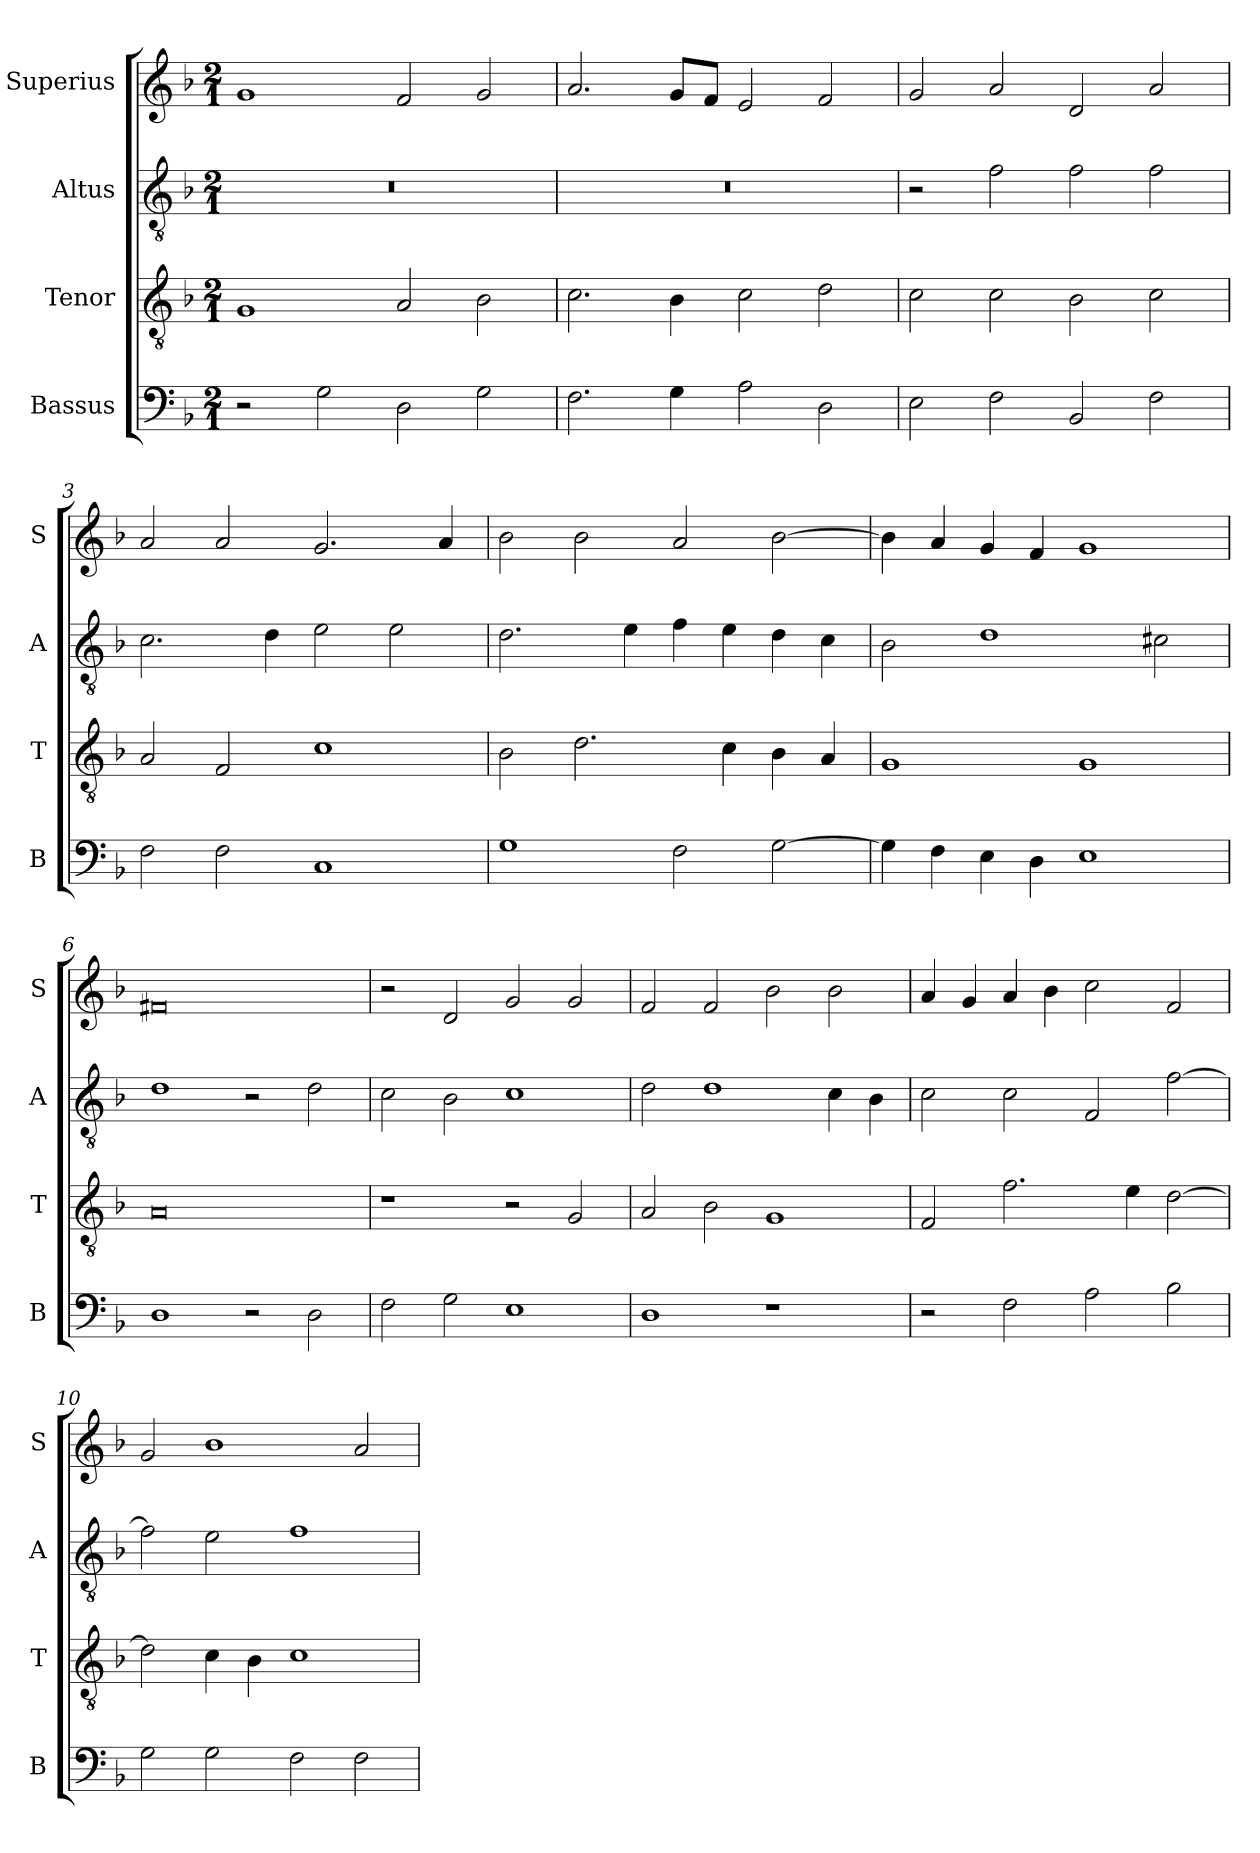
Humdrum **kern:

**kern	**kern	**kern	**kern
*part4	*part3	*part2	*part1
*staff4	*staff3	*staff2	*staff1
*I"Bassus	*I"Tenor	*I"Altus	*I"Superius
*I'B	*I'T	*I'A	*I'S
*clefF4	*clefGv2	*clefGv2	*clefG2
*k[b-]	*k[b-]	*k[b-]	*k[b-]
*F:	*F:	*F:	*F:
*M2/1	*M2/1	*M2/1	*M2/1
=	=	=	=
2r	1G	0r	1g
2G	.	.	.
2D	2A	.	2f
2G	2B-	.	2g
=1	=1	=1	=1
2.F	2.c	0r	2.a
4G	4B-	.	8gL
.	.	.	8fJ
2A	2c	.	2e
2D	2d	.	2f
=2	=2	=2	=2
2E	2c	2r	2g
2F	2c	2f	2a
2BB-	2B-	2f	2d
2F	2c	2f	2a
=3	=3	=3	=3
2F	2A	2.c	2a
2F	2F	.	2a
.	.	4d	.
1C	1c	2e	2.g
.	.	2e	.
.	.	.	4a
=4	=4	=4	=4
1G	2B-	2.d	2b-
.	2.d	.	2b-
.	.	4e	.
2F	.	4f	2a
.	4c	4e	.
[2G	4B-	4d	[2b-
.	4A	4c	.
=5	=5	=5	=5
4G]	1G	2B-	4b-]
4F	.	.	4a
4E	.	1d	4g
4D	.	.	4f
1E	1G	.	1g
.	.	2c#X	.
=6	=6	=6	=6
1D	0A	1d	0f#X
2r	.	2r	.
2D	.	2d	.
=7	=7	=7	=7
2F	1r	2c	2r
2G	.	2B-	2d
1E	2r	1c	2g
.	2G	.	2g
=8	=8	=8	=8
1D	2A	2d	2f
.	2B-	1d	2f
1r	1G	.	2b-
.	.	4c	2b-
.	.	4B-	.
=9	=9	=9	=9
2r	2F	2c	4a
.	.	.	4g
2F	2.f	2c	4a
.	.	.	4b-
2A	.	2F	2cc
.	4e	.	.
2B-	[2d	[2f	2f
=10	=10	=10	=10
2G	2d]	2f]	2g
2G	4c	2e	1b-
.	4B-	.	.
2F	1c	1f	.
2F	.	.	2a
=	=	=	=
*-	*-	*-	*-
